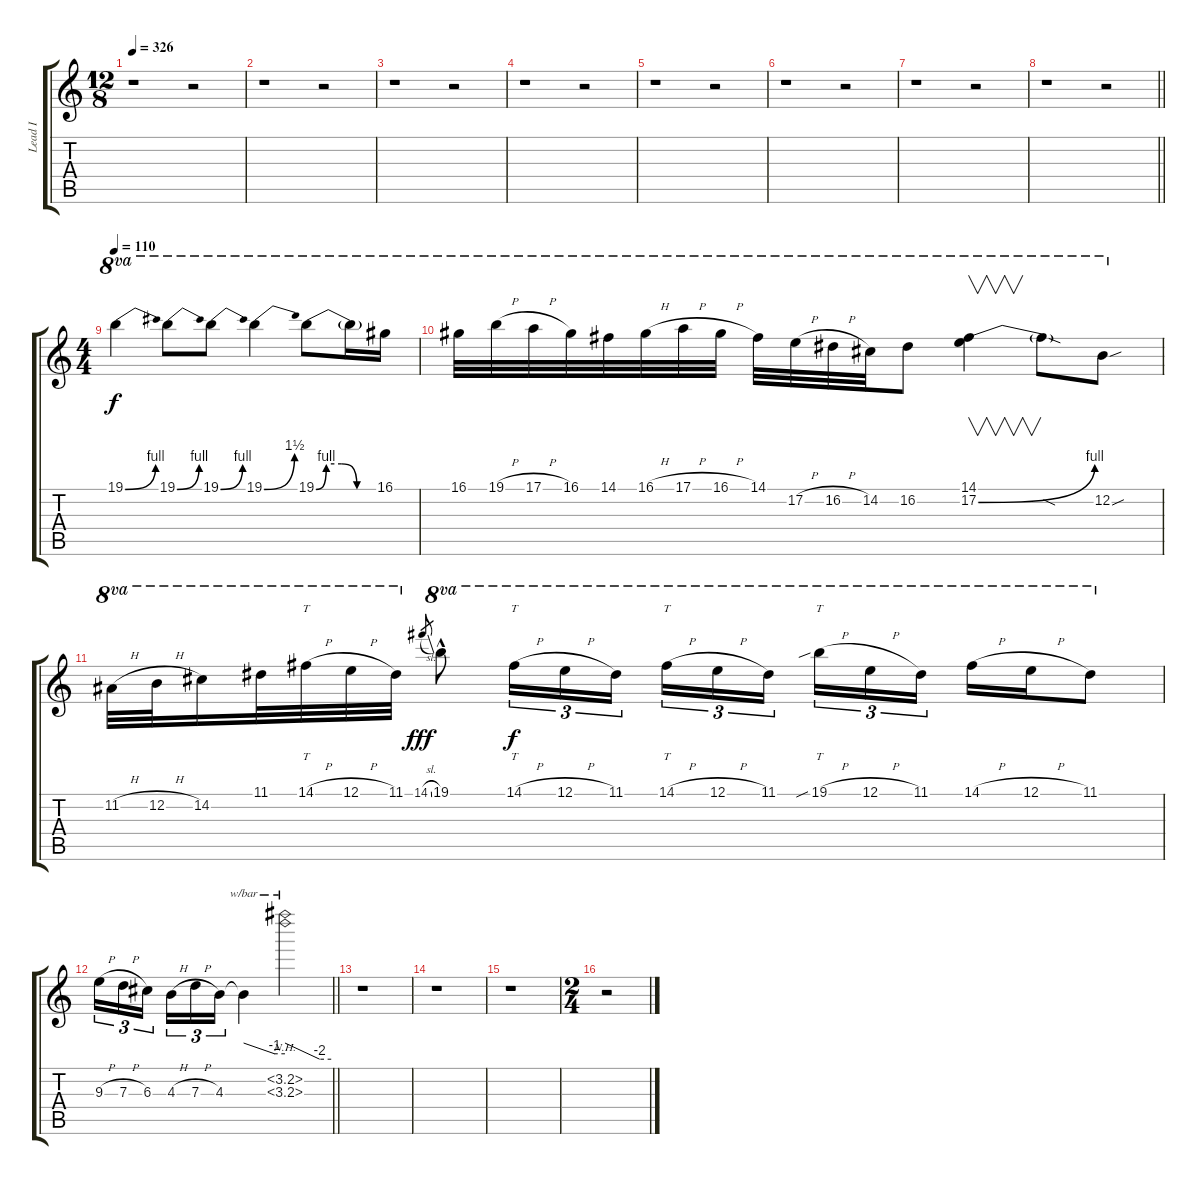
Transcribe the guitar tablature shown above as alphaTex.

\track ("Lead I" "Lead I") {instrument distortionguitar}
\staff {score tabs}
\tuning (E4 B3 G3 D3 A2 E2) {hide}
\ts (12 8)
\tempo 326
\clef g2
\ks c
r.1{dy f} r.2 |
r.1 r.2 |
r.1 r.2 |
r.1 r.2 |
r.1 r.2 |
r.1 r.2 |
r.1 r.2 |
\barLineRight lightlight
r.1 r.2 |
\ts (4 4)
\tempo 110
19.1{be (bend 0 0 60 4)}.4{ot 8va} 19.1{be (bend 0 0 60 4)}.8{ot 8va} 19.1{be (bend 0 0 60 4)}.8{ot 8va} 19.1{be (bend 0 0 60 6)}.4{ot 8va} 19.1{be (custom 0 0 10 4 25 4 40 0 60 0)}.8{ot 8va} 19.1{t}.16{ot 8va} 16.1.16{ot 8va} |
16.1.32{ot 8va} 19.1{h}.32{ot 8va} 17.1{h}.32{ot 8va} 16.1.32{ot 8va} 14.1.32{ot 8va} 16.1{h}.32{ot 8va} 17.1{h}.32{ot 8va} 16.1{h}.32{ot 8va} 14.1.32{ot 8va} 17.2{h}.32{ot 8va} 16.2{h}.32{ot 8va} 14.2.32{ot 8va} 16.2.8{ot 8va} (14.1 17.2{be (bend 0 0 60 4)}).4{v ot 8va} 17.2{sod t}.8{ot 8va} 12.2{sou}.8{ot 8va} |
11.2{h}.32{ot 8va} 12.2{h}.32{ot 8va} 14.2.16{ot 8va} 11.1.32{ot 8va} 14.1{h}.32{tt ot 8va} 12.1{h}.32{ot 8va} 11.1.32{ot 8va} 14.1{sl}.8{gr dy fff} 19.1{hac}.8{ot 8va} 14.1{h}.16{tt tu (3 2) ot 8va dy f} 12.1{h}.16{tu (3 2) ot 8va} 11.1.16{tu (3 2) ot 8va} 14.1{h}.16{tt tu (3 2) ot 8va} 12.1{h}.16{tu (3 2) ot 8va} 11.1.16{tu (3 2) ot 8va beam splitsecondary} 19.1{sib h}.16{tt tu (3 2) ot 8va} 12.1{h}.16{tu (3 2) ot 8va} 11.1.16{tu (3 2) ot 8va} 14.1{h}.16{ot 8va} 12.1{h}.16{ot 8va} 11.1.8{ot 8va} |
\barLineRight lightlight
9.3{h}.16{tu (3 2)} 7.3{h}.16{tu (3 2)} 6.3.16{tu (3 2) beam splitsecondary} 4.3{h}.16{tu (3 2)} 7.3{h}.16{tu (3 2)} 4.3.16{tu (3 2)} 4.3{t}.4{tbe (custom default 0 0 45 -4 60 -4)} (3.2{nh} 3.3{nh}).2{tbe (custom default 0 0 45 -8 60 -8)} |
r.1 |
r.1 |
r.1 |
\ts (2 4)
r.2
